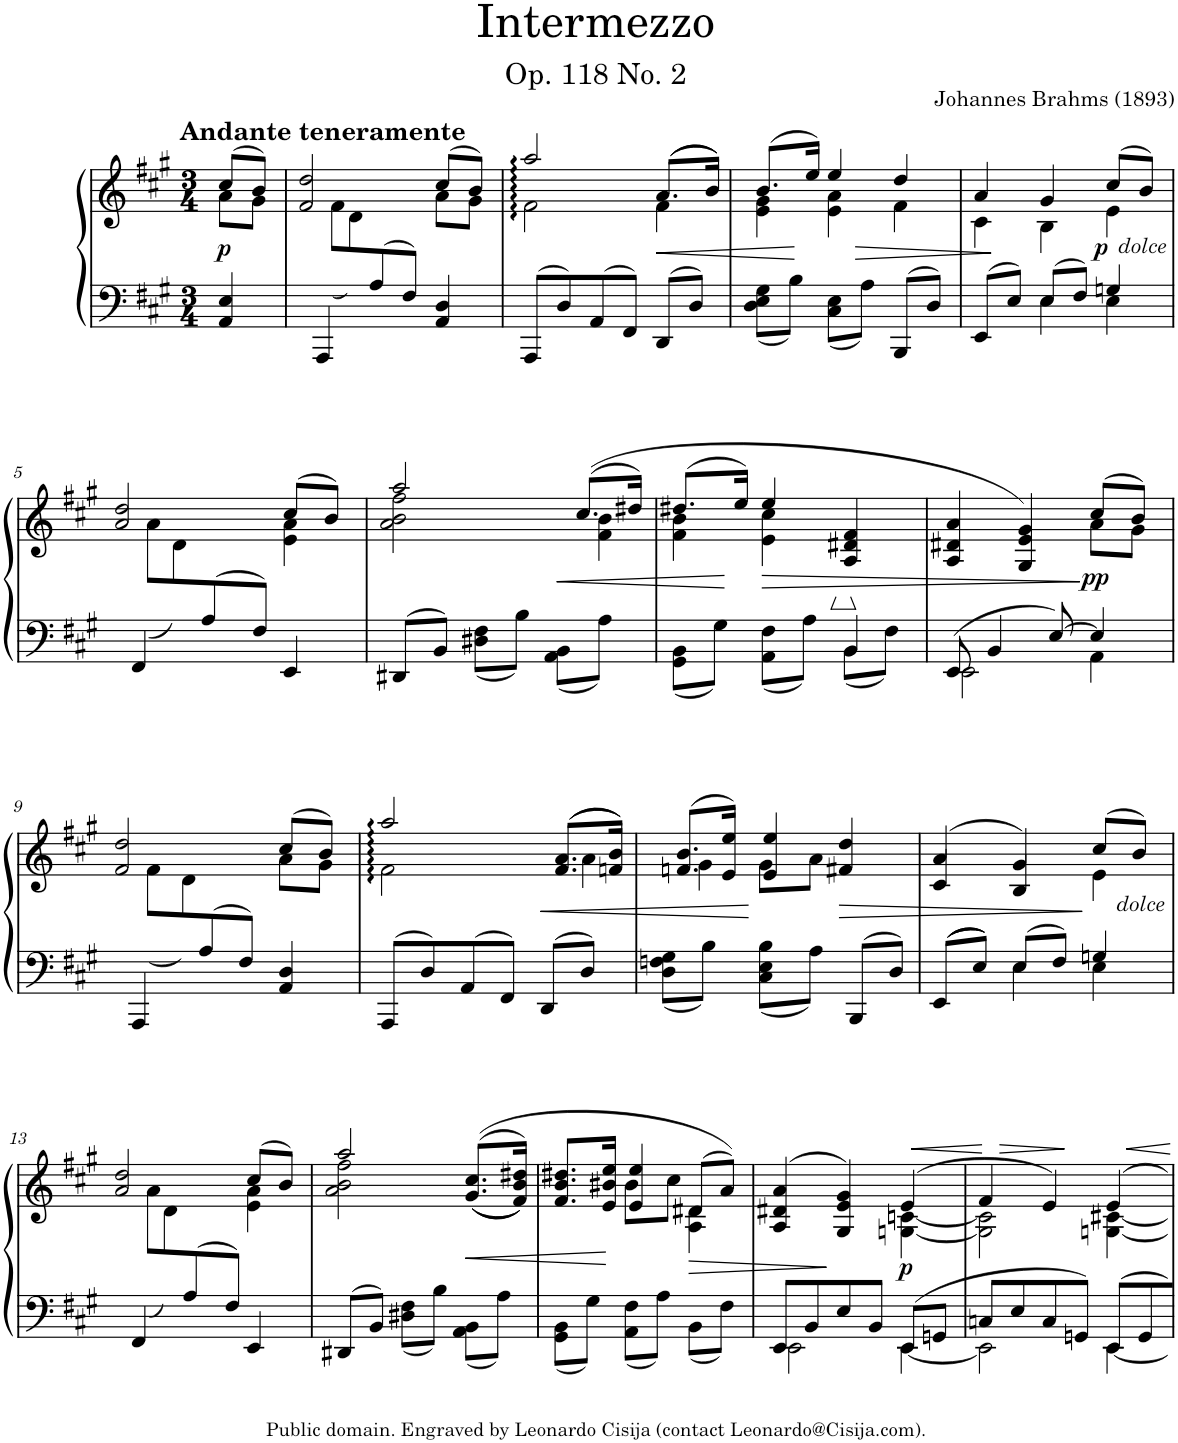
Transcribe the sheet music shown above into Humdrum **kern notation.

**kern	**kern	**dynam
*part1	*part1	*part1
*staff2	*staff1	*staff1/2
*I"Piano	*	*
*I'Pno.	*	*
*clefF4	*clefG2	*
*k[f#c#g#]	*k[f#c#g#]	*
*M3/4	*M3/4	*
=	=	=
*	*^	*
!	!LO:TX:a:B:t=Andante teneramente	!	!
!	!	!	!LO:DY:b
4AA/ 4E/	(>8cc#/L	8a\L	p
.	8b/J)	8g#\J	.
=1	=1	=1	=1
*^	*	*	*
4ryy	4AAA/	2f#/ 2dd/	(<8f#\L	.
.	.	.	8d\)	.
8A/	4ryy	.	4ryy	.
8F#/J	.	.	.	.
4ryy	4AA/ 4D/	(8cc#/L	8a\L	.
.	.	8b/J)	8g#\J	.
*v	*v	*	*	*
=2	=2	=2	=2
8AAA/L	2aa/	2f#\	.
8D/	.	.	.
8AA/	.	.	.
8FF#/J	.	.	.
!	!	!	!LO:HP:b
8DD/L	((8.a/L	4f#\	<
8D/J	.	.	.
.	16b/Jk))	.	.
=3	=3	=3	=3
8D\ 8E\ 8G#\L	(8.b/L	4e\ 4g#\	.
8B\J	.	.	.
.	16ee/Jk)	.	[
!	!	!	!LO:HP:b
8C#\ 8E\L	4ee/	4e\ 4a\	>
8A\J	.	.	.
8BBB/L	4dd/	4f#\	.
8D/J	.	.	.
=4	=4	=4	=4
*^	*	*	*
8EE/L	4ryy	4a/	4c#\	.
8E/J	.	.	.	.
8E/L	4E\	4g#/	4B\	]
8F#/J	.	.	.	.
!	!	!	!	!LO:DY:b
4Gn/	4E\	(8cc#/L	4e\	p
!	!	!LO:TX:b:i:t=dolce	!	!
.	.	8b/J)	.	.
!!LO:LB:g=z	!!
=5	=5	=5	=5	=5
4ryy	4FF#/	2a/ 2dd/	(<8a\L	.
.	.	.	8d\)	.
8A/	4ryy	.	4ryy	.
8F#/J	.	.	.	.
4ryy	4EE/	(8cc#/L	4e\ 4a\	.
.	.	8b/J)	.	.
*v	*v	*	*	*
=6	=6	=6	=6
8DD#X/L	2aa/	2a\ 2b\ 2ff#\	.
8BB/J	.	.	.
8D#X\ 8F#\L	.	.	.
8B\J	.	.	.
!	!	!	!LO:HP:b
8AA\ 8BB\L	((8.cc#/L	4f#\ 4b\	<
8A\J	.	.	.
.	16dd#X/Jk)	.	.
=7	=7	=7	=7
*^	*	*	*
2ryy	8GG#\ 8BB\L	(8.dd#X/L	4f#\ 4b\	.
.	8G#\J	.	.	.
.	.	16ee/Jk)	.	[
!	!	!	!	!LO:HP:b
.	8AA\ 8F#\L	4ee/	4e\ 4cc#\	>
.	8A\J	.	.	.
4BB/	8BB\L	4A/ 4d#X/ 4f#/	4ryy	.
.	8F#\J	.	.	.
=8	=8	=8	=8	=8
2EE\	8EE/	4A/ 4d#X/ 4a/	2ryy	.
.	4BB/	.	.	.
.	.	4G#/ 4e/ 4g#/)	.	.
.	[8E/	.	.	.
!	!	!	!	!LO:DY:n=1:b
4AA\	4E/]	(8cc#/L	8a\L	] pp
.	.	8b/J)	8g#\J	.
!!LO:LB:g=z	!!
=9	=9	=9	=9	=9
4ryy	4AAA/	2f#/ 2dd/	(<8f#\L	.
.	.	.	8d\)	.
8A/	4ryy	.	4ryy	.
8F#/J	.	.	.	.
4ryy	4AA/ 4D/	(8cc#/L	8a\L	.
.	.	8b/J)	8g#\J	.
*v	*v	*	*	*
=10	=10	=10	=10
8AAA/L	2aa/	2f#\	.
8D/	.	.	.
8AA/	.	.	.
8FF#/J	.	.	.
!	!	!	!LO:HP:b
8DD/L	((8.f#/ 8.a/L	4a\	<
8D/J	.	.	.
.	16fn/ 16b/Jk))	.	.
=11	=11	=11	=11
8D\ 8Fn\ 8G#\L	(>8.fn/ 8.b/L	4g#\	.
8B\J	.	.	.
.	16e/ 16ee/Jk)	.	.
8C#\ 8E\ 8B\L	4e/ 4ee/	8g#\L	[
8A\J	.	8a\J	.
!	!	!	!LO:HP:b
8BBB/L	4f#X/ 4dd/	4ryy	>
8D/J	.	.	.
=12	=12	=12	=12
*^	*	*	*
8EE/L	4ryy	(4a/	4c#/	.
8E/J	.	.	.	.
8E/L	4E\	4g#/)	4B/	.
8F#/J	.	.	.	.
4Gn/	4E\	(8cc#/L	4e\	]
!	!	!LO:TX:b:i:t=dolce	!	!
.	.	8b/J)	.	.
!!LO:LB:g=z	!!
=13	=13	=13	=13	=13
4ryy	4FF#/	2a/ 2dd/	(<8a\L	.
.	.	.	8d\)	.
8A/	4ryy	.	4ryy	.
8F#/J	.	.	.	.
4ryy	4EE/	(8cc#/L	4e\ 4a\	.
.	.	8b/J)	.	.
*v	*v	*	*	*
=14	=14	=14	=14
8DD#X/L	2aa/	2a\ 2b\ 2ff#\	.
8BB/J	.	.	.
8D#X\ 8F#\L	.	.	.
8B\J	.	.	.
!	!	!	!LO:HP:b
8AA\ 8BB\L	((>((8.g#/ 8.cc#/L	4ryy	<
8A\J	.	.	.
.	16f#/ 16b/ 16dd#X/Jk)))	.	.
=15	=15	=15	=15
8GG#\ 8BB\L	8.f#/ 8.b/ 8.dd#X/L	4ryy	.
8G#\J	.	.	.
.	16e/ 16b#X/ 16ee/Jk	.	.
8AA\ 8F#\L	4e/ 4ee/	8b#\L	[
8A\J	.	8cc#\J	.
!	!	!	!LO:HP:b
8BB\L	(8d#X/L	4A\ 4d#\	>
8F#\J	8a/J))	.	.
=16	=16	=16	=16
*^	*	*	*
8EE/L	2EE\	(>4A/ 4d#X/ 4a/	2ryy	.
8BB/	.	.	.	.
8E/	.	4G#/ 4e/ 4g#/)	.	]
8BB/J	.	.	.	.
!	!	!	!	!LO:HP:b
!	!	!	!	!LO:DY:n=1:b
8EE/L	[4EE\	(4e/	[4Gn\ [4cn\	< p
8GGn/J	.	.	.	.
=17	=17	=17	=17	=17
!	!	!	!	!LO:HP:b
8Cn/L	2EE\]	4f#/	2G\] 2c\]	>
8E/	.	.	.	.
8C/	.	4e/)	.	[
8GGn/J	.	.	.	.
!	!	!	!	!LO:HP:n=1:b
8EE/L	[4EE\	4e/	[4Gn\ [4c#X\	] <
8GG/J	.	.	.	.
*v	*v	*	*	*
*	*v	*v	*
.	.	[
=	=	=
*-	*-	*-
